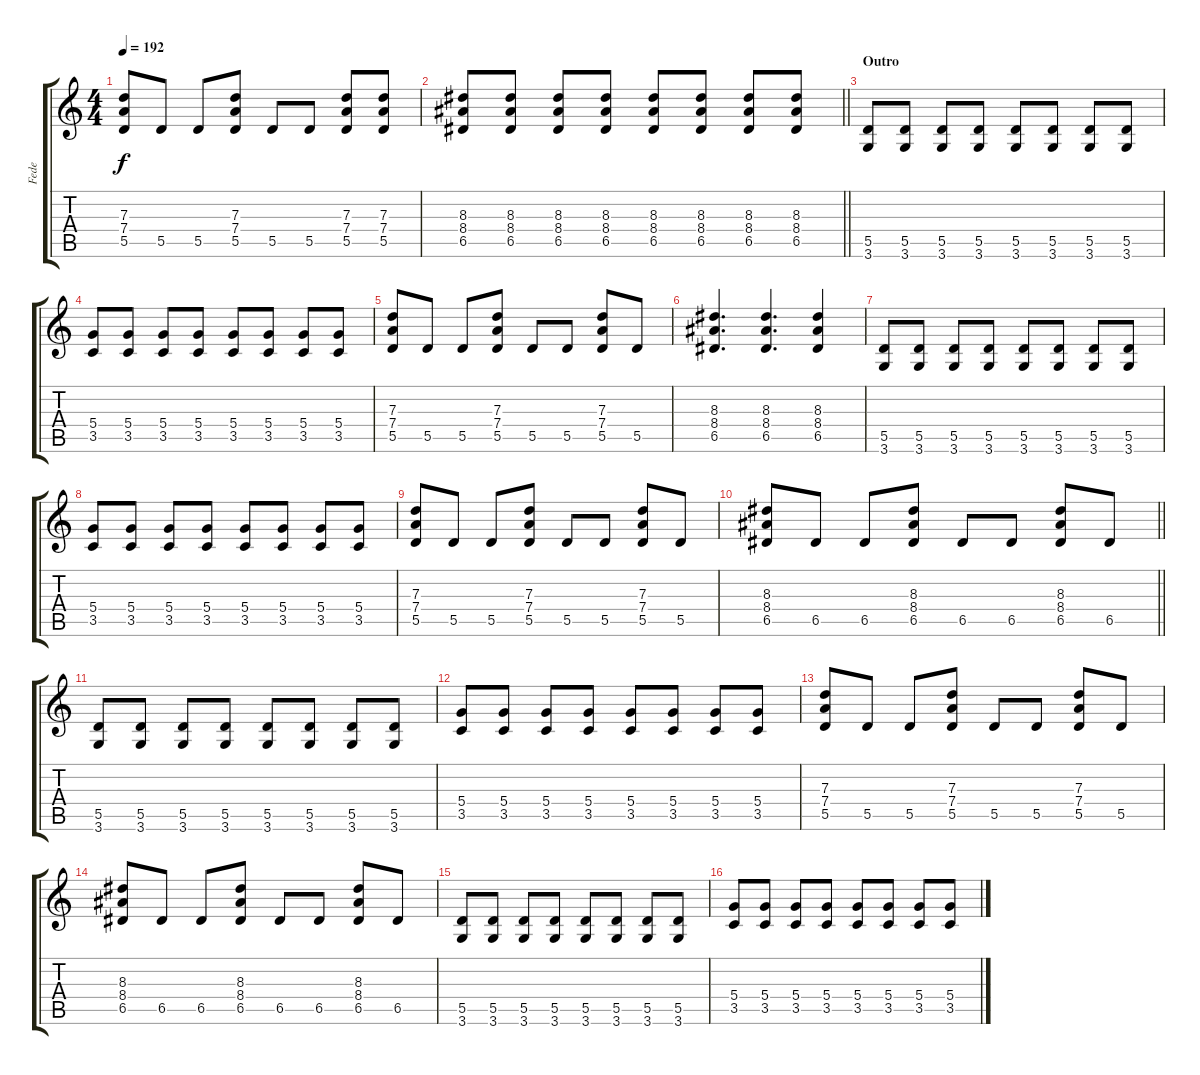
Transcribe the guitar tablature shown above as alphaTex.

\track ("Fede" "Fede") {instrument overdrivenguitar}
\staff {score tabs}
\tuning (E4 B3 G3 D3 A2 E2) {hide}
\ts (4 4)
\tempo 192
\clef g2
\ks c
(7.3 7.4 5.5).8{dy f} 5.5.8 5.5.8 (7.3 7.4 5.5).8 5.5.8 5.5.8 (7.3 7.4 5.5).8 (7.3 7.4 5.5).8 |
\barLineRight lightlight
(8.3 8.4 6.5).8 (8.3 8.4 6.5).8 (8.3 8.4 6.5).8 (8.3 8.4 6.5).8 (8.3 8.4 6.5).8 (8.3 8.4 6.5).8 (8.3 8.4 6.5).8 (8.3 8.4 6.5).8 |
\section ("" "Outro")
(5.5 3.6).8 (5.5 3.6).8 (5.5 3.6).8 (5.5 3.6).8 (5.5 3.6).8 (5.5 3.6).8 (5.5 3.6).8 (5.5 3.6).8 |
(5.4 3.5).8 (5.4 3.5).8 (5.4 3.5).8 (5.4 3.5).8 (5.4 3.5).8 (5.4 3.5).8 (5.4 3.5).8 (5.4 3.5).8 |
(7.3 7.4 5.5).8 5.5.8 5.5.8 (7.3 7.4 5.5).8 5.5.8 5.5.8 (7.3 7.4 5.5).8 5.5.8 |
(8.3 8.4 6.5).4{d} (8.3 8.4 6.5).4{d} (8.3 8.4 6.5).4 |
(5.5 3.6).8 (5.5 3.6).8 (5.5 3.6).8 (5.5 3.6).8 (5.5 3.6).8 (5.5 3.6).8 (5.5 3.6).8 (5.5 3.6).8 |
(5.4 3.5).8 (5.4 3.5).8 (5.4 3.5).8 (5.4 3.5).8 (5.4 3.5).8 (5.4 3.5).8 (5.4 3.5).8 (5.4 3.5).8 |
(7.3 7.4 5.5).8 5.5.8 5.5.8 (7.3 7.4 5.5).8 5.5.8 5.5.8 (7.3 7.4 5.5).8 5.5.8 |
\barLineRight lightlight
(8.3 8.4 6.5).8 6.5.8 6.5.8 (8.3 8.4 6.5).8 6.5.8 6.5.8 (8.3 8.4 6.5).8 6.5.8 |
(5.5 3.6).8 (5.5 3.6).8 (5.5 3.6).8 (5.5 3.6).8 (5.5 3.6).8 (5.5 3.6).8 (5.5 3.6).8 (5.5 3.6).8 |
(5.4 3.5).8 (5.4 3.5).8 (5.4 3.5).8 (5.4 3.5).8 (5.4 3.5).8 (5.4 3.5).8 (5.4 3.5).8 (5.4 3.5).8 |
(7.3 7.4 5.5).8 5.5.8 5.5.8 (7.3 7.4 5.5).8 5.5.8 5.5.8 (7.3 7.4 5.5).8 5.5.8 |
(8.3 8.4 6.5).8 6.5.8 6.5.8 (8.3 8.4 6.5).8 6.5.8 6.5.8 (8.3 8.4 6.5).8 6.5.8 |
(5.5 3.6).8 (5.5 3.6).8 (5.5 3.6).8 (5.5 3.6).8 (5.5 3.6).8 (5.5 3.6).8 (5.5 3.6).8 (5.5 3.6).8 |
(5.4 3.5).8 (5.4 3.5).8 (5.4 3.5).8 (5.4 3.5).8 (5.4 3.5).8 (5.4 3.5).8 (5.4 3.5).8 (5.4 3.5).8
